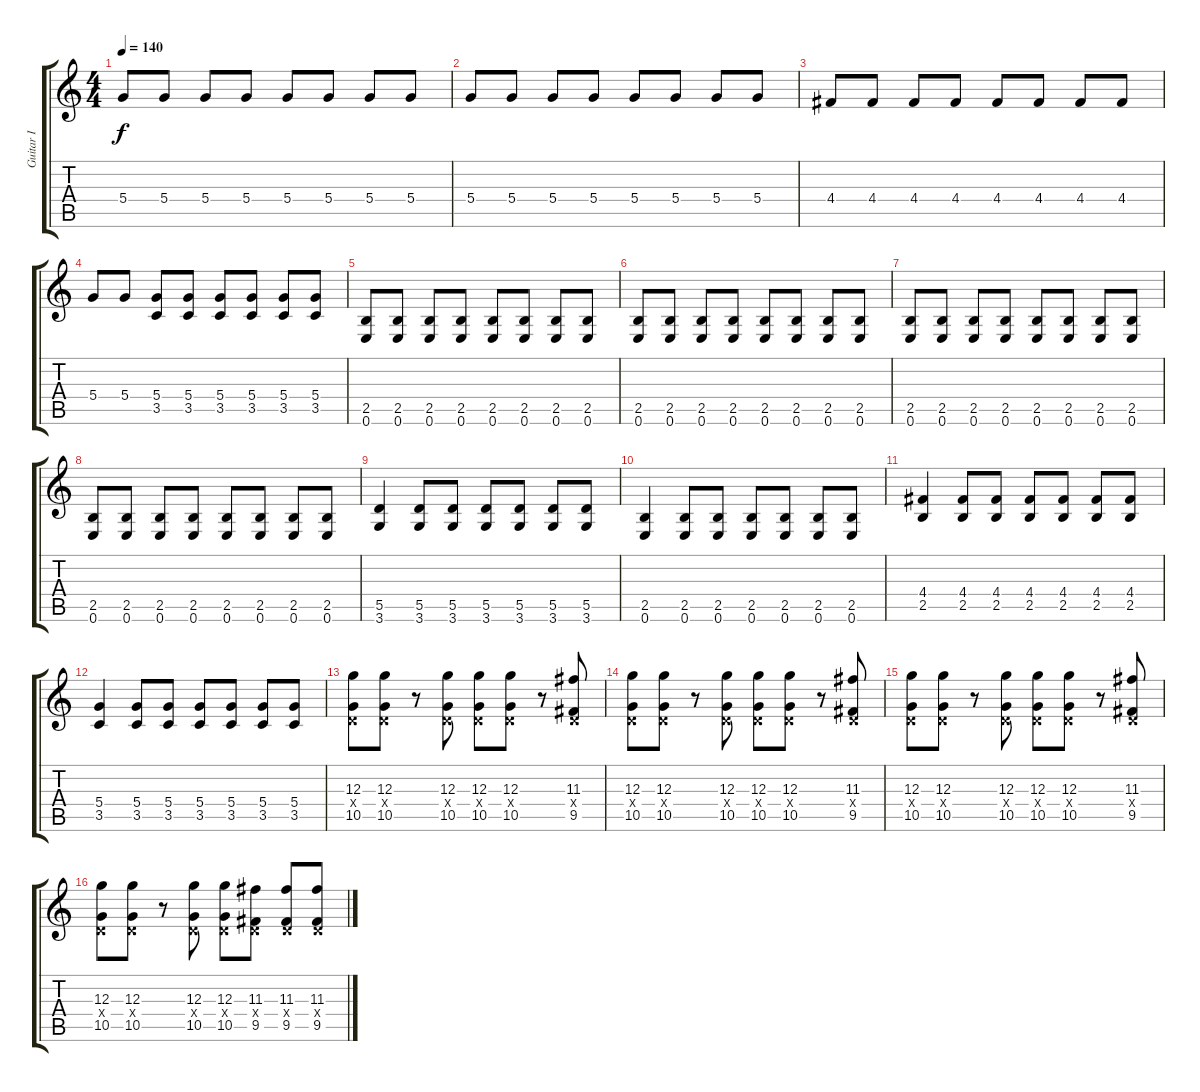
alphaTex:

\track ("Guitar I" "Guitar I") {instrument overdrivenguitar}
\staff {score tabs}
\tuning (E4 B3 G3 D3 A2 E2) {hide}
\ts (4 4)
\tempo 140
\clef g2
\ks c
5.4.8{dy f} 5.4.8 5.4.8 5.4.8 5.4.8 5.4.8 5.4.8 5.4.8 |
5.4.8 5.4.8 5.4.8 5.4.8 5.4.8 5.4.8 5.4.8 5.4.8 |
4.4.8 4.4.8 4.4.8 4.4.8 4.4.8 4.4.8 4.4.8 4.4.8 |
5.4.8 5.4.8 (5.4 3.5).8 (5.4 3.5).8 (5.4 3.5).8 (5.4 3.5).8 (5.4 3.5).8 (5.4 3.5).8 |
(2.5 0.6).8 (2.5 0.6).8 (2.5 0.6).8 (2.5 0.6).8 (2.5 0.6).8 (2.5 0.6).8 (2.5 0.6).8 (2.5 0.6).8 |
(2.5 0.6).8 (2.5 0.6).8 (2.5 0.6).8 (2.5 0.6).8 (2.5 0.6).8 (2.5 0.6).8 (2.5 0.6).8 (2.5 0.6).8 |
(2.5 0.6).8 (2.5 0.6).8 (2.5 0.6).8 (2.5 0.6).8 (2.5 0.6).8 (2.5 0.6).8 (2.5 0.6).8 (2.5 0.6).8 |
(2.5 0.6).8 (2.5 0.6).8 (2.5 0.6).8 (2.5 0.6).8 (2.5 0.6).8 (2.5 0.6).8 (2.5 0.6).8 (2.5 0.6).8 |
(5.5 3.6).4 (5.5 3.6).8 (5.5 3.6).8 (5.5 3.6).8 (5.5 3.6).8 (5.5 3.6).8 (5.5 3.6).8 |
(2.5 0.6).4 (2.5 0.6).8 (2.5 0.6).8 (2.5 0.6).8 (2.5 0.6).8 (2.5 0.6).8 (2.5 0.6).8 |
(4.4 2.5).4 (4.4 2.5).8 (4.4 2.5).8 (4.4 2.5).8 (4.4 2.5).8 (4.4 2.5).8 (4.4 2.5).8 |
(5.4 3.5).4 (5.4 3.5).8 (5.4 3.5).8 (5.4 3.5).8 (5.4 3.5).8 (5.4 3.5).8 (5.4 3.5).8 |
(12.3 0.4{x} 10.5).8 (12.3 0.4{x} 10.5).8 r.8 (12.3 0.4{x} 10.5).8 (12.3 0.4{x} 10.5).8 (12.3 0.4{x} 10.5).8 r.8 (11.3 0.4{x} 9.5).8 |
(12.3 0.4{x} 10.5).8 (12.3 0.4{x} 10.5).8 r.8 (12.3 0.4{x} 10.5).8 (12.3 0.4{x} 10.5).8 (12.3 0.4{x} 10.5).8 r.8 (11.3 0.4{x} 9.5).8 |
(12.3 0.4{x} 10.5).8 (12.3 0.4{x} 10.5).8 r.8 (12.3 0.4{x} 10.5).8 (12.3 0.4{x} 10.5).8 (12.3 0.4{x} 10.5).8 r.8 (11.3 0.4{x} 9.5).8 |
(12.3 0.4{x} 10.5).8 (12.3 0.4{x} 10.5).8 r.8 (12.3 0.4{x} 10.5).8 (12.3 0.4{x} 10.5).8 (11.3 0.4{x} 9.5).8 (11.3 0.4{x} 9.5).8 (11.3 0.4{x} 9.5).8
